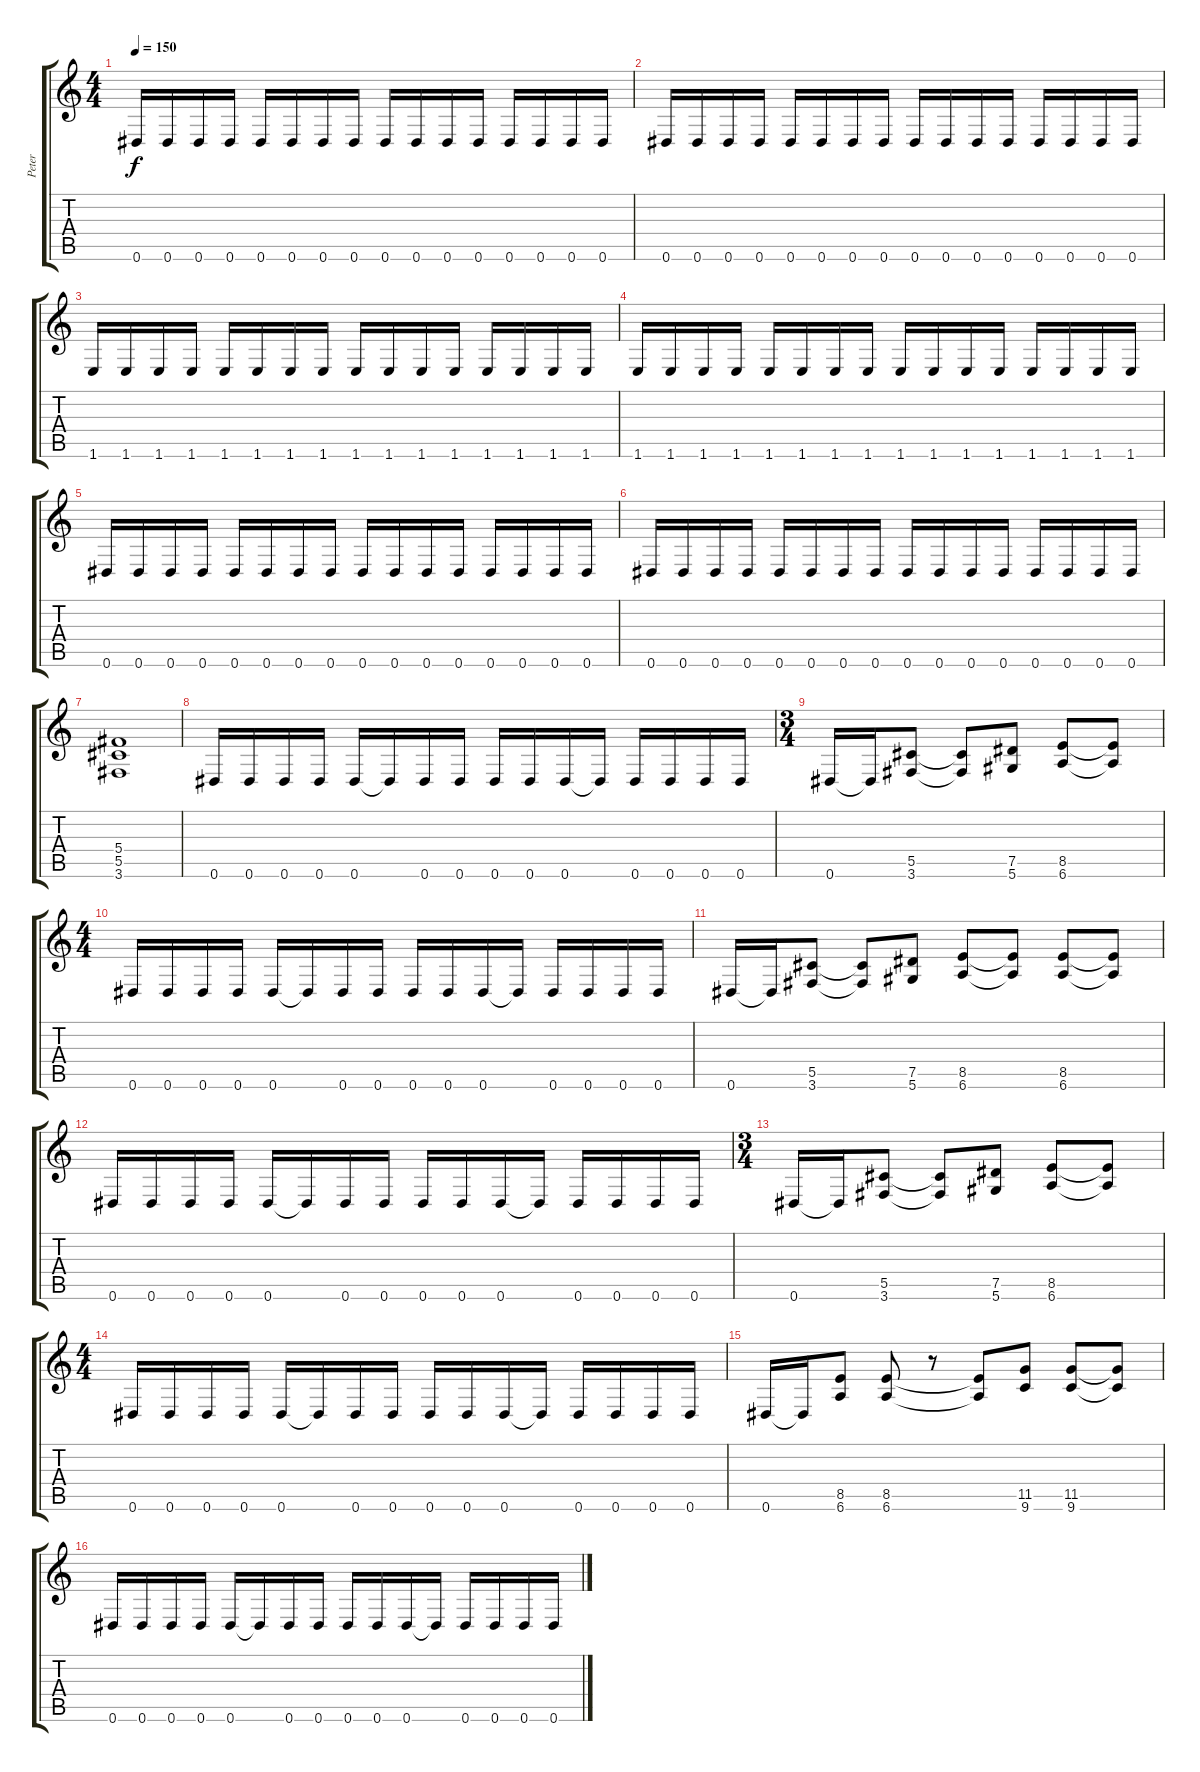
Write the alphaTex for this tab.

\track ("Peter" "Peter") {instrument distortionguitar}
\staff {score tabs}
\tuning (Eb4 Bb3 Gb3 Db3 Ab2 Eb2) {hide}
\ts (4 4)
\tempo 150
\clef g2
\ks c
0.6.16{dy f} 0.6.16 0.6.16 0.6.16 0.6.16 0.6.16 0.6.16 0.6.16 0.6.16 0.6.16 0.6.16 0.6.16 0.6.16 0.6.16 0.6.16 0.6.16 |
0.6.16 0.6.16 0.6.16 0.6.16 0.6.16 0.6.16 0.6.16 0.6.16 0.6.16 0.6.16 0.6.16 0.6.16 0.6.16 0.6.16 0.6.16 0.6.16 |
1.6.16 1.6.16 1.6.16 1.6.16 1.6.16 1.6.16 1.6.16 1.6.16 1.6.16 1.6.16 1.6.16 1.6.16 1.6.16 1.6.16 1.6.16 1.6.16 |
1.6.16 1.6.16 1.6.16 1.6.16 1.6.16 1.6.16 1.6.16 1.6.16 1.6.16 1.6.16 1.6.16 1.6.16 1.6.16 1.6.16 1.6.16 1.6.16 |
0.6.16 0.6.16 0.6.16 0.6.16 0.6.16 0.6.16 0.6.16 0.6.16 0.6.16 0.6.16 0.6.16 0.6.16 0.6.16 0.6.16 0.6.16 0.6.16 |
0.6.16 0.6.16 0.6.16 0.6.16 0.6.16 0.6.16 0.6.16 0.6.16 0.6.16 0.6.16 0.6.16 0.6.16 0.6.16 0.6.16 0.6.16 0.6.16 |
(5.4 5.5 3.6).1 |
0.6.16 0.6.16 0.6.16 0.6.16 0.6.16 0.6{t}.16 0.6.16 0.6.16 0.6.16 0.6.16 0.6.16 0.6{t}.16 0.6.16 0.6.16 0.6.16 0.6.16 |
\ts (3 4)
0.6.16 0.6{t}.16 (5.5 3.6).8 (5.5{t} 3.6{t}).8 (7.5 5.6).8 (8.5 6.6).8 (8.5{t} 6.6{t}).8 |
\ts (4 4)
0.6.16 0.6.16 0.6.16 0.6.16 0.6.16 0.6{t}.16 0.6.16 0.6.16 0.6.16 0.6.16 0.6.16 0.6{t}.16 0.6.16 0.6.16 0.6.16 0.6.16 |
0.6.16 0.6{t}.16 (5.5 3.6).8 (5.5{t} 3.6{t}).8 (7.5 5.6).8 (8.5 6.6).8 (8.5{t} 6.6{t}).8 (8.5 6.6).8 (8.5{t} 6.6{t}).8 |
0.6.16 0.6.16 0.6.16 0.6.16 0.6.16 0.6{t}.16 0.6.16 0.6.16 0.6.16 0.6.16 0.6.16 0.6{t}.16 0.6.16 0.6.16 0.6.16 0.6.16 |
\ts (3 4)
0.6.16 0.6{t}.16 (5.5 3.6).8 (5.5{t} 3.6{t}).8 (7.5 5.6).8 (8.5 6.6).8 (8.5{t} 6.6{t}).8 |
\ts (4 4)
0.6.16 0.6.16 0.6.16 0.6.16 0.6.16 0.6{t}.16 0.6.16 0.6.16 0.6.16 0.6.16 0.6.16 0.6{t}.16 0.6.16 0.6.16 0.6.16 0.6.16 |
0.6.16 0.6{t}.16 (8.5 6.6).8 (8.5 6.6).8 r.8 (8.5{t} 6.6{t}).8 (11.5 9.6).8 (11.5 9.6).8 (11.5{t} 9.6{t}).8 |
0.6.16 0.6.16 0.6.16 0.6.16 0.6.16 0.6{t}.16 0.6.16 0.6.16 0.6.16 0.6.16 0.6.16 0.6{t}.16 0.6.16 0.6.16 0.6.16 0.6.16
